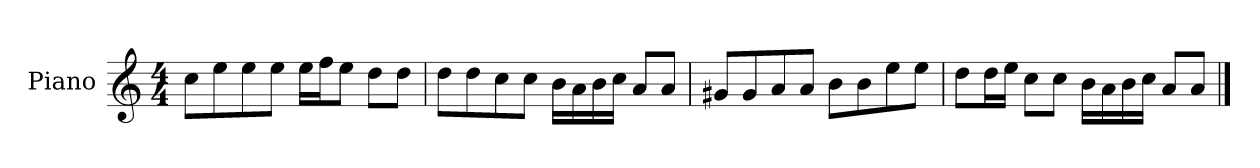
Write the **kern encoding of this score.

**kern
*part1
*staff1
*I"Piano
*I'P-no
*clefG2
*k[]
*M4/4
*MM90
=1
8cc\L
8ee\
8ee\
8ee\J
16ee\LL
16ff\J
8ee\J
8dd\L
8dd\J
=2
8dd\L
8dd\
8cc\
8cc\J
16b\LL
16a\
16b\
16cc\JJ
8a/L
8a/J
=3
8g#X/L
8g#/
8a/
8a/J
8b\L
8b\
8ee\
8ee\J
=4
8dd\L
16dd\L
16ee\JJ
8cc\L
8cc\J
16b\LL
16a\
16b\
16cc\JJ
8a/L
8a/J
==
*-
